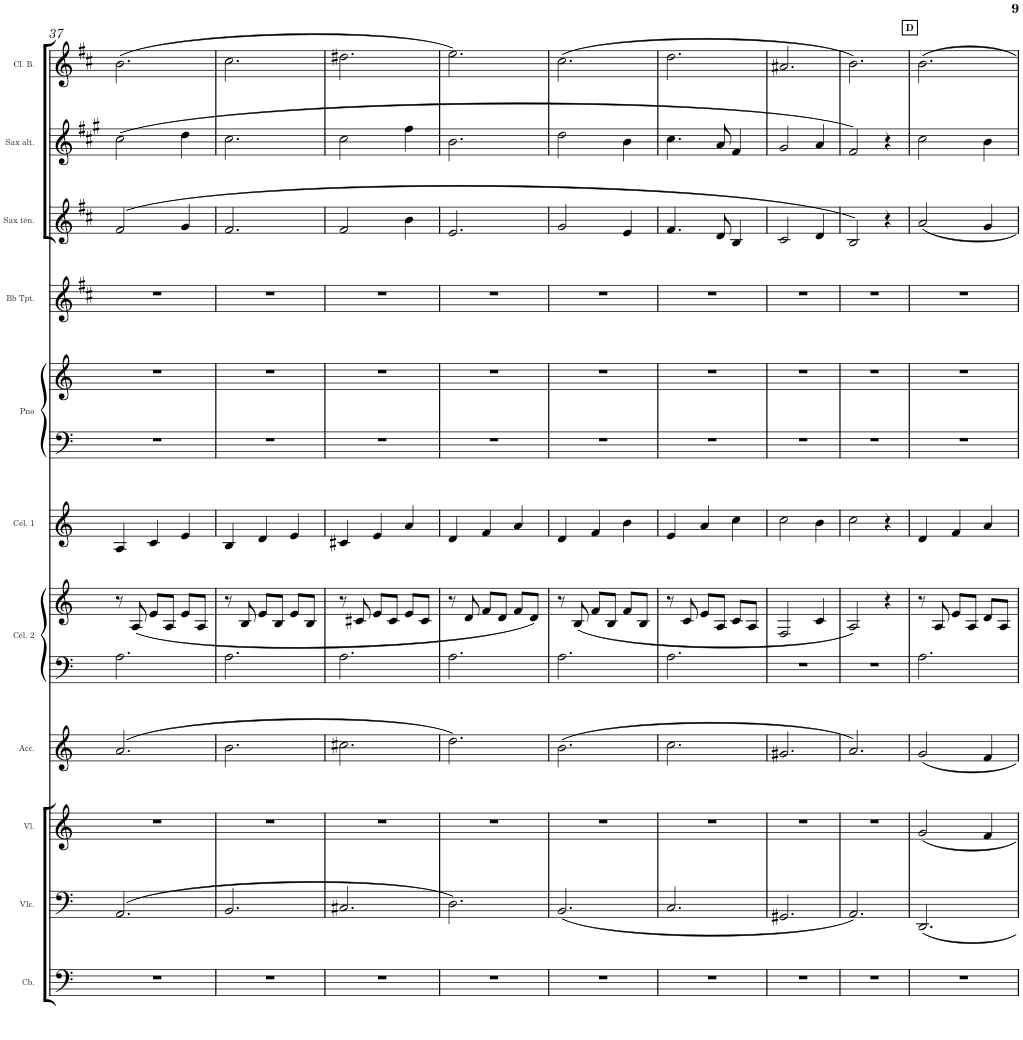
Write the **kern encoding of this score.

**kern	**kern	**kern	**kern	**kern	**kern	**kern	**kern	**kern	**kern	**kern	**kern	**kern
*part11	*part10	*part9	*part8	*part7	*part7	*part6	*part5	*part5	*part4	*part3	*part2	*part1
*staff13	*staff12	*staff11	*staff10	*staff9	*staff8	*staff7	*staff6	*staff5	*staff4	*staff3	*staff2	*staff1
*I"Contrebasse	*I"Violoncelle	*I"Violon	*I"Accordéon	*I"Célesta 2	*	*I"Célesta 1	*I"Piano	*	*I"Trumpet in Bb	*I"Saxo Ténor	*I"Saxo Alto	*I"Clarinette Basse en Sib
*I'Cb.	*I'Vlc.	*I'Vl.	*I'Acc.	*I'Cél. 2	*	*I'Cél. 1	*I'Pno	*	*	*I'Sax tén.	*I'Sax alt.	*I'Cl. B.
!!LO:PB:g=z
*clefF4	*clefF4	*clefG2	*clefG2	*clefF4	*clefG2	*clefG2	*clefF4	*clefG2	*clefG2	*clefG2	*clefG2	*clefG2
*Trd7c12	*	*	*	*Trd-7c-12	*Trd-7c-12	*Trd-7c-12	*	*	*Trd1c2	*Trd8c14	*Trd5c9	*Trd8c14
*k[]	*k[]	*k[]	*k[]	*k[]	*k[]	*k[]	*k[]	*k[]	*k[f#c#]	*k[f#c#]	*k[f#c#g#]	*k[f#c#]
*	*	*	*	*	*	*	*	*	*b:	*b:	*f#:	*b:
*M3/4	*M3/4	*M3/4	*M3/4	*M3/4	*M3/4	*M3/4	*M3/4	*M3/4	*M3/4	*M3/4	*M3/4	*M3/4
=37	=37	=37	=37	=37	=37	=37	=37	=37	=37	=37	=37	=37
2.r	(2.AA/	2.r	(2.a/	2.A\	8r	4A/	2.r	2.r	2.r	(2f#/	(>2cc#\	(>2.b\
.	.	.	.	.	(8A/	.	.	.	.	.	.	.
.	.	.	.	.	8e/L	4c/	.	.	.	.	.	.
.	.	.	.	.	8A/J	.	.	.	.	.	.	.
.	.	.	.	.	8e/L	4e/	.	.	.	4g/	4dd\	.
.	.	.	.	.	8A/J	.	.	.	.	.	.	.
=38	=38	=38	=38	=38	=38	=38	=38	=38	=38	=38	=38	=38
2.r	2.BB/	2.r	2.b\	2.A\	8r	4B/	2.r	2.r	2.r	2.f#/	2.cc#\	2.cc#\
.	.	.	.	.	8B/	.	.	.	.	.	.	.
.	.	.	.	.	8e/L	4d/	.	.	.	.	.	.
.	.	.	.	.	8B/J	.	.	.	.	.	.	.
.	.	.	.	.	8e/L	4e/	.	.	.	.	.	.
.	.	.	.	.	8B/J	.	.	.	.	.	.	.
=39	=39	=39	=39	=39	=39	=39	=39	=39	=39	=39	=39	=39
2.r	2.C#X/	2.r	2.cc#X\	2.A\	8r	4c#X/	2.r	2.r	2.r	2f#/	2cc#\	2.dd#X\
.	.	.	.	.	8c#X/	.	.	.	.	.	.	.
.	.	.	.	.	8e/L	4e/	.	.	.	.	.	.
.	.	.	.	.	8c#/J	.	.	.	.	.	.	.
.	.	.	.	.	8e/L	4a/	.	.	.	4b\	4ff#\	.
.	.	.	.	.	8c#/J	.	.	.	.	.	.	.
=40	=40	=40	=40	=40	=40	=40	=40	=40	=40	=40	=40	=40
2.r	2.D\)	2.r	2.dd\)	2.A\	8r	4d/	2.r	2.r	2.r	2.e/	2.b\	2.ee\)
.	.	.	.	.	8d/	.	.	.	.	.	.	.
.	.	.	.	.	8f/L	4f/	.	.	.	.	.	.
.	.	.	.	.	8d/J	.	.	.	.	.	.	.
.	.	.	.	.	8f/L	4a/	.	.	.	.	.	.
.	.	.	.	.	8d/J)	.	.	.	.	.	.	.
=41	=41	=41	=41	=41	=41	=41	=41	=41	=41	=41	=41	=41
2.r	(<2.BB/	2.r	(>2.b\	2.A\	8r	4d/	2.r	2.r	2.r	2g/	2dd\	(>2.cc#\
.	.	.	.	.	(8B/	.	.	.	.	.	.	.
.	.	.	.	.	8f/L	4f/	.	.	.	.	.	.
.	.	.	.	.	8B/J	.	.	.	.	.	.	.
.	.	.	.	.	8f/L	4b\	.	.	.	4e/	4b\	.
.	.	.	.	.	8B/J	.	.	.	.	.	.	.
=42	=42	=42	=42	=42	=42	=42	=42	=42	=42	=42	=42	=42
2.r	2.C/	2.r	2.cc\	2.A\	8r	4e/	2.r	2.r	2.r	4.f#/	4.cc#\	2.dd\
.	.	.	.	.	8c/	.	.	.	.	.	.	.
.	.	.	.	.	8e/L	4a/	.	.	.	.	.	.
.	.	.	.	.	8A/J	.	.	.	.	8d/	8a/	.
.	.	.	.	.	8c/L	4cc\	.	.	.	4B/	4f#/	.
.	.	.	.	.	8A/J	.	.	.	.	.	.	.
=43	=43	=43	=43	=43	=43	=43	=43	=43	=43	=43	=43	=43
2.r	2.GG#X/	2.r	2.g#X/	2.r	2F/	2cc\	2.r	2.r	2.r	2c#/	2g#/	2.a#X/
.	.	.	.	.	4c/	4b\	.	.	.	4d/	4a/	.
=44	=44	=44	=44	=44	=44	=44	=44	=44	=44	=44	=44	=44
2.r	2.AA/)	2.r	2.a/)	2.r	2A/)	2cc\	2.r	2.r	2.r	2B/)	2f#/)	2.b\)
.	.	.	.	.	4r	4r	.	.	.	4r	4r	.
!!LO:REH:place=s1:a:B:cj:fs=7.3:t=D
=45	=45	=45	=45	=45	=45	=45	=45	=45	=45	=45	=45	=45
2.r	2.DD/	2g/	2g/	2.A\	8r	4d/	2.r	2.r	2.r	2a/	2cc#\	2.b\
.	.	.	.	.	8A/	.	.	.	.	.	.	.
.	.	.	.	.	8e/L	4f/	.	.	.	.	.	.
.	.	.	.	.	8A/J	.	.	.	.	.	.	.
.	.	4f/	4f/	.	8d/L	4a/	.	.	.	4g/	4b\	.
.	.	.	.	.	8A/J	.	.	.	.	.	.	.
=	=	=	=	=	=	=	=	=	=	=	=	=
*-	*-	*-	*-	*-	*-	*-	*-	*-	*-	*-	*-	*-
